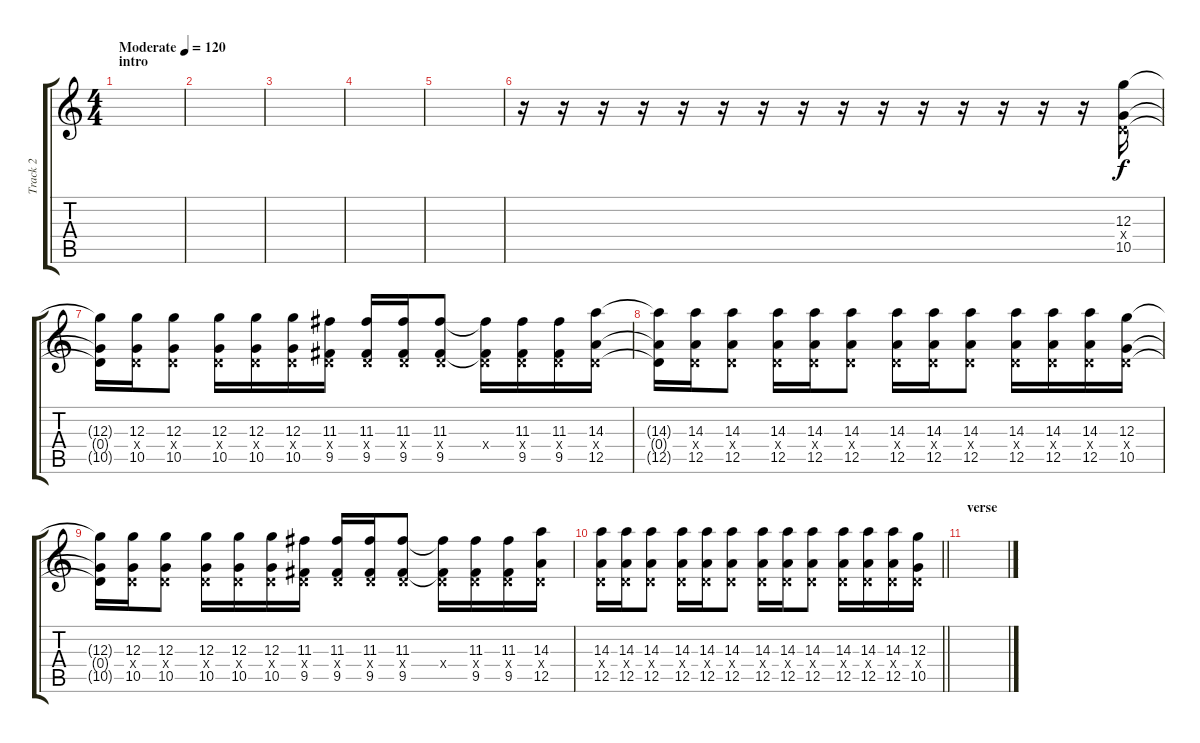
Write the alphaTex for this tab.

\track ("Track 2" "Track 2") {instrument distortionguitar}
\staff {score tabs}
\tuning (E4 B3 G3 D3 A2 D2) {hide}
\ts (4 4)
\section ("" "intro")
\tempo (120 "Moderate")
\clef g2
\ks c
|
|
|
|
|
r.16 r.16 r.16 r.16 r.16 r.16 r.16 r.16 r.16 r.16 r.16 r.16 r.16 r.16 r.16 (12.3 0.4{x} 10.5).16 |
(12.3{t} 0.4{t} 10.5{t}).16 (12.3 0.4{x} 10.5).16 (12.3 0.4{x} 10.5).8 (12.3 0.4{x} 10.5).16 (12.3 0.4{x} 10.5).16 (12.3 0.4{x} 10.5).16 (11.3 0.4{x} 9.5).16 (11.3 0.4{x} 9.5).16 (11.3 0.4{x} 9.5).16 (11.3 0.4{x} 9.5).8 (11.3{t} 0.4{x} 9.5{t}).16 (11.3 0.4{x} 9.5).16 (11.3 0.4{x} 9.5).16 (14.3 0.4{x} 12.5).16 |
(14.3{t} 0.4{t} 12.5{t}).16 (14.3 0.4{x} 12.5).16 (14.3 0.4{x} 12.5).8 (14.3 0.4{x} 12.5).16 (14.3 0.4{x} 12.5).16 (14.3 0.4{x} 12.5).8 (14.3 0.4{x} 12.5).16 (14.3 0.4{x} 12.5).16 (14.3 0.4{x} 12.5).8 (14.3 0.4{x} 12.5).16 (14.3 0.4{x} 12.5).16 (14.3 0.4{x} 12.5).16 (12.3 0.4{x} 10.5).16 |
(12.3{t} 0.4{t} 10.5{t}).16 (12.3 0.4{x} 10.5).16 (12.3 0.4{x} 10.5).8 (12.3 0.4{x} 10.5).16 (12.3 0.4{x} 10.5).16 (12.3 0.4{x} 10.5).16 (11.3 0.4{x} 9.5).16 (11.3 0.4{x} 9.5).16 (11.3 0.4{x} 9.5).16 (11.3 0.4{x} 9.5).8 (11.3{t} 0.4{x} 9.5{t}).16 (11.3 0.4{x} 9.5).16 (11.3 0.4{x} 9.5).16 (14.3 0.4{x} 12.5).16 |
\barLineRight lightlight
(14.3 0.4{x} 12.5).16 (14.3 0.4{x} 12.5).16 (14.3 0.4{x} 12.5).8 (14.3 0.4{x} 12.5).16 (14.3 0.4{x} 12.5).16 (14.3 0.4{x} 12.5).8 (14.3 0.4{x} 12.5).16 (14.3 0.4{x} 12.5).16 (14.3 0.4{x} 12.5).8 (14.3 0.4{x} 12.5).16 (14.3 0.4{x} 12.5).16 (14.3 0.4{x} 12.5).16 (12.3 0.4{x} 10.5).16 |
\section ("" "verse")
